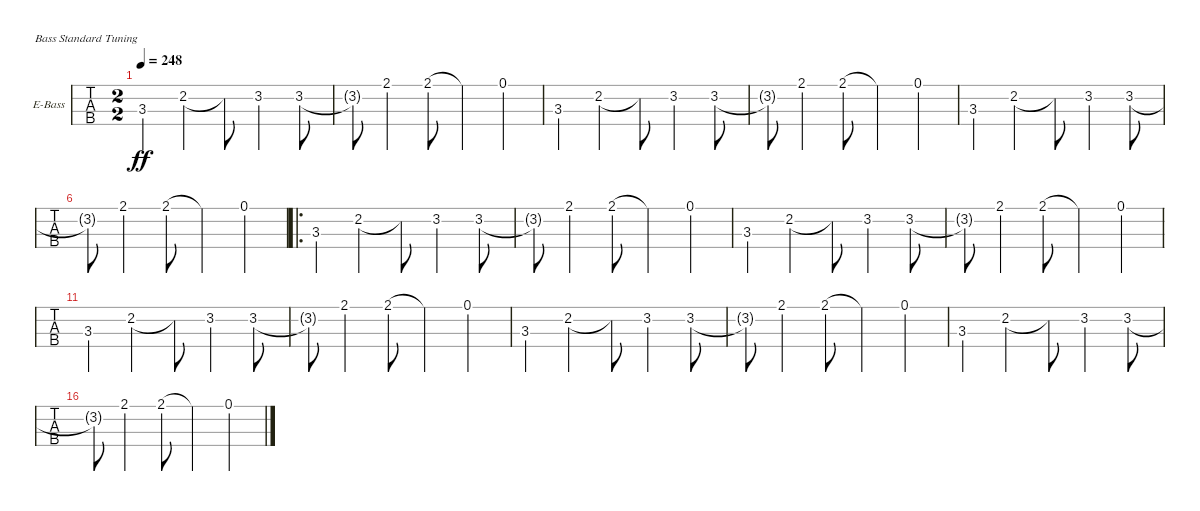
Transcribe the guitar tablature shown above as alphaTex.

\bracketExtendMode nobrackets
\firstSystemTrackNameOrientation horizontal
\otherSystemsTrackNameOrientation horizontal
\defaultBarNumberDisplay FirstOfSystem
\track ("Bass" "E-Bass") {instrument electricbassfinger}
\staff {tabs}
\tuning (G2 D2 A1 E1)
\ts (2 2)
\tempo 248
\clef f4
\ks c
3.3.4{dy ff} 2.2.4 2.2{t}.8 3.2.4 3.2.8 |
3.2{t}.8 2.1.4 2.1.8 2.1{t}.4 0.1.4 |
3.3.4 2.2.4 2.2{t}.8 3.2.4 3.2.8 |
3.2{t}.8 2.1.4 2.1.8 2.1{t}.4 0.1.4 |
3.3.4 2.2.4 2.2{t}.8 3.2.4 3.2.8 |
3.2{t}.8 2.1.4 2.1.8 2.1{t}.4 0.1.4 |
\ro
3.3.4 2.2.4 2.2{t}.8 3.2.4 3.2.8 |
3.2{t}.8 2.1.4 2.1.8 2.1{t}.4 0.1.4 |
3.3.4 2.2.4 2.2{t}.8 3.2.4 3.2.8 |
3.2{t}.8 2.1.4 2.1.8 2.1{t}.4 0.1.4 |
3.3.4 2.2.4 2.2{t}.8 3.2.4 3.2.8 |
3.2{t}.8 2.1.4 2.1.8 2.1{t}.4 0.1.4 |
3.3.4 2.2.4 2.2{t}.8 3.2.4 3.2.8 |
3.2{t}.8 2.1.4 2.1.8 2.1{t}.4 0.1.4 |
3.3.4 2.2.4 2.2{t}.8 3.2.4 3.2.8 |
3.2{t}.8 2.1.4 2.1.8 2.1{t}.4 0.1.4
